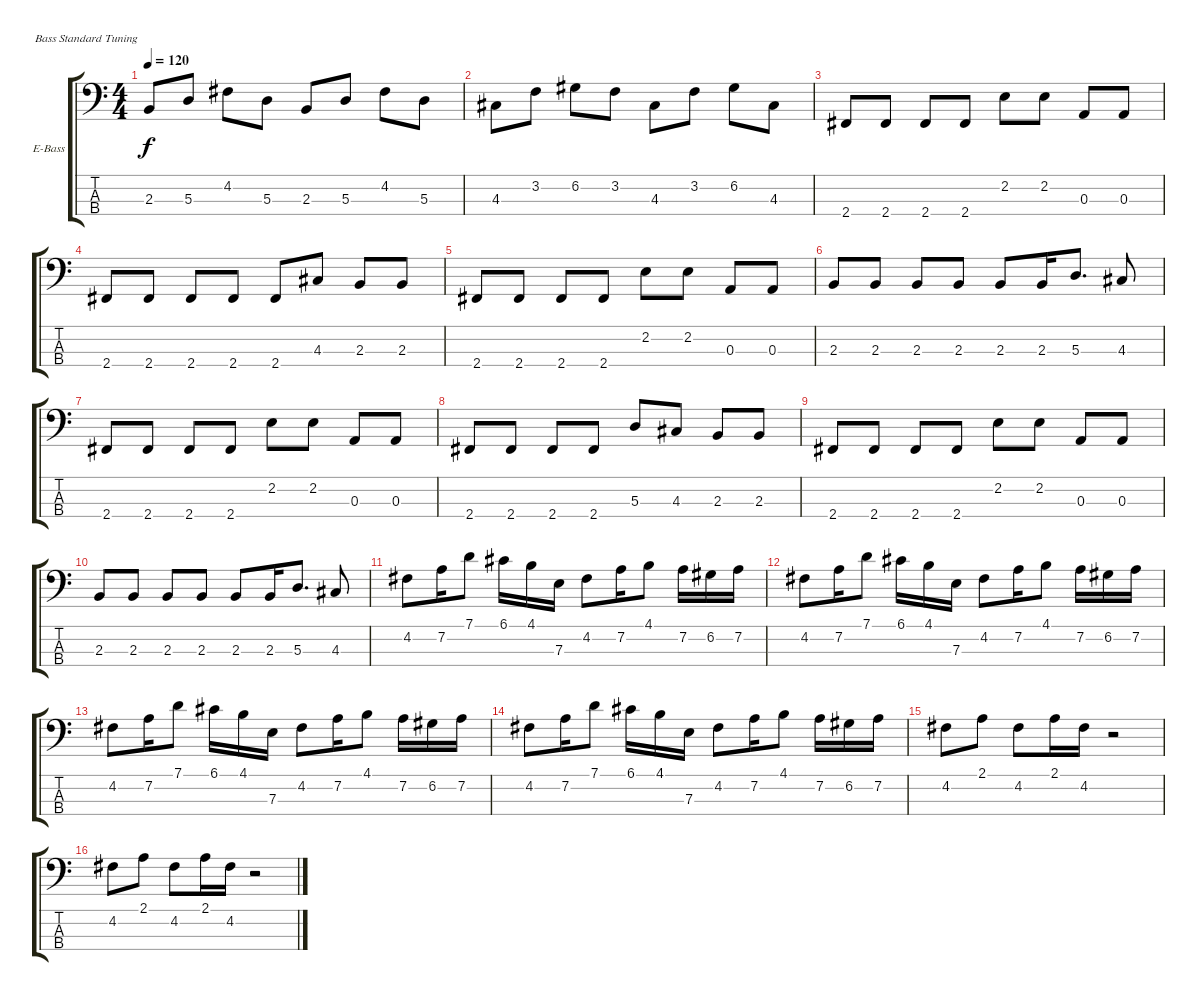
\defaultSystemsLayout 4
\bracketExtendMode groupsimilarinstruments
\firstSystemTrackNameOrientation horizontal
\otherSystemsTrackNameOrientation horizontal
\track ("Electric Bass" "E-Bass") {instrument electricbassfinger}
\staff {score tabs}
\tuning (G2 D2 A1 E1)
\ts (4 4)
\tempo 120
\clef f4
\ks c
2.3.8{dy f} 5.3.8 4.2.8 5.3.8 2.3.8 5.3.8 4.2.8 5.3.8 |
4.3.8 3.2.8 6.2.8 3.2.8 4.3.8 3.2.8 6.2.8 4.3.8 |
2.4.8 2.4.8 2.4.8 2.4.8 2.2.8 2.2.8 0.3.8 0.3.8 |
2.4.8 2.4.8 2.4.8 2.4.8 2.4.8 4.3.8 2.3.8 2.3.8 |
2.4.8 2.4.8 2.4.8 2.4.8 2.2.8 2.2.8 0.3.8 0.3.8 |
2.3.8 2.3.8 2.3.8 2.3.8 2.3.8 2.3.16 5.3.8{d} 4.3.8 |
2.4.8 2.4.8 2.4.8 2.4.8 2.2.8 2.2.8 0.3.8 0.3.8 |
2.4.8 2.4.8 2.4.8 2.4.8 5.3.8 4.3.8 2.3.8 2.3.8 |
2.4.8 2.4.8 2.4.8 2.4.8 2.2.8 2.2.8 0.3.8 0.3.8 |
2.3.8 2.3.8 2.3.8 2.3.8 2.3.8 2.3.16 5.3.8{d} 4.3.8 |
4.2.8 7.2.16 7.1.8 6.1.16 4.1.16 7.3.16 4.2.8 7.2.16 4.1.8 7.2.16 6.2.16 7.2.16 |
4.2.8 7.2.16 7.1.8 6.1.16 4.1.16 7.3.16 4.2.8 7.2.16 4.1.8 7.2.16 6.2.16 7.2.16 |
4.2.8 7.2.16 7.1.8 6.1.16 4.1.16 7.3.16 4.2.8 7.2.16 4.1.8 7.2.16 6.2.16 7.2.16 |
4.2.8 7.2.16 7.1.8 6.1.16 4.1.16 7.3.16 4.2.8 7.2.16 4.1.8 7.2.16 6.2.16 7.2.16 |
4.2.8 2.1.8 4.2.8 2.1.16 4.2.16 r.2 |
4.2.8 2.1.8 4.2.8 2.1.16 4.2.16 r.2
